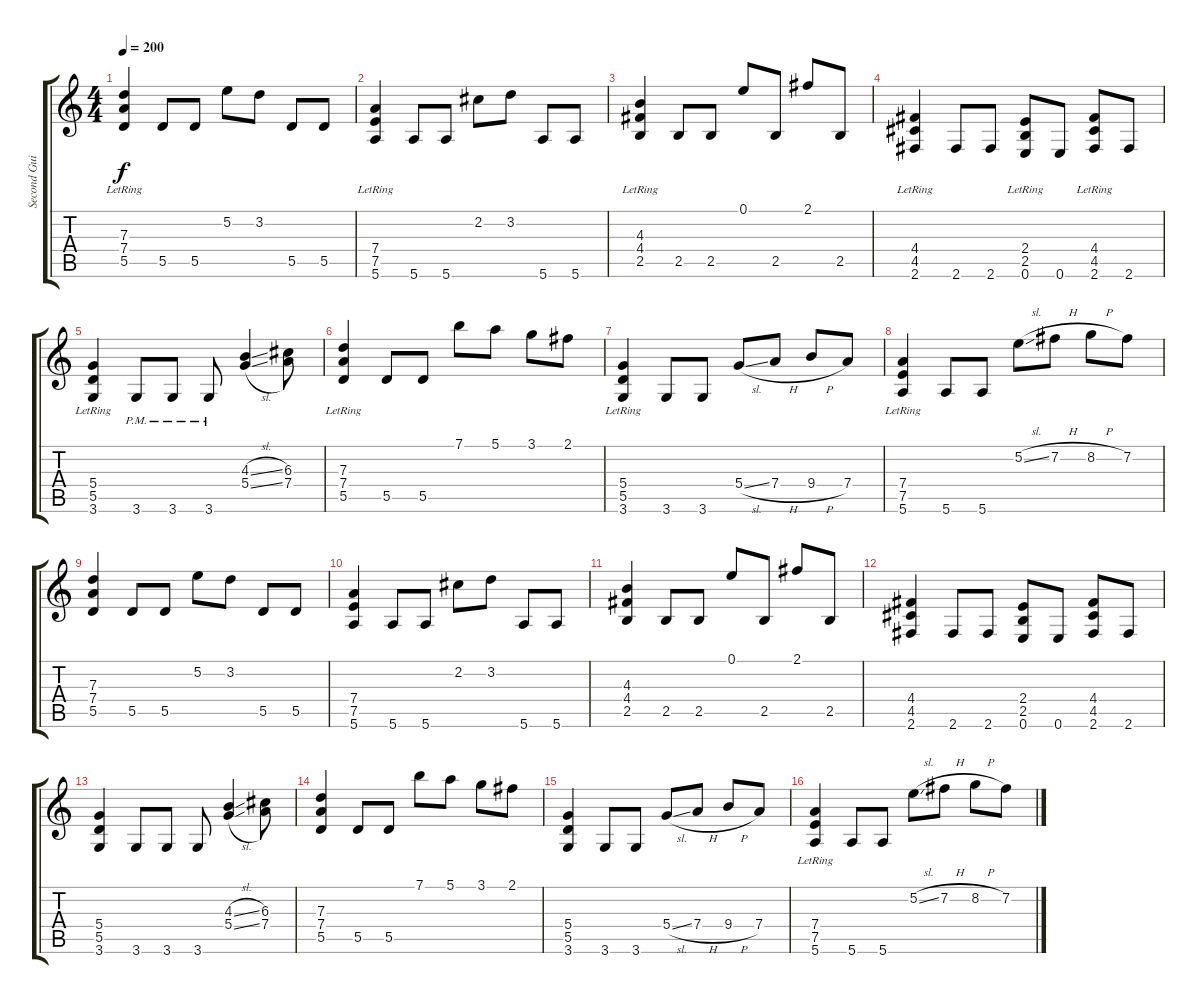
\track ("Second Guitar" "Second Gui") {instrument overdrivenguitar}
\staff {score tabs}
\tuning (E4 B3 G3 D3 A2 E2) {hide}
\ts (4 4)
\tempo 200
\clef g2
\ks c
(7.3{lr} 7.4{lr} 5.5).4{dy f instrument distortionguitar} 5.5.8 5.5.8 5.2.8 3.2.8 5.5.8 5.5.8 |
(7.4{lr} 7.5{lr} 5.6).4 5.6.8 5.6.8 2.2.8 3.2.8 5.6.8 5.6.8 |
(4.3{lr} 4.4{lr} 2.5).4 2.5.8 2.5.8 0.1.8 2.5.8 2.1.8 2.5.8 |
(4.4{lr} 4.5{lr} 2.6).4 2.6.8 2.6.8 (2.4{lr} 2.5{lr} 0.6).8 0.6.8 (4.4{lr} 4.5{lr} 2.6).8 2.6.8 |
(5.4{lr} 5.5{lr} 3.6).4 3.6{pm}.8 3.6{pm}.8 3.6{pm}.8 (4.3{sl} 5.4{sl}).4 (6.3 7.4).8 |
(7.3{lr} 7.4{lr} 5.5).4 5.5.8 5.5.8 7.1.8 5.1.8 3.1.8 2.1.8 |
(5.4{lr} 5.5{lr} 3.6).4 3.6.8 3.6.8 5.4{sl}.8 7.4{h}.8 9.4{h}.8 7.4.8 |
(7.4{lr} 7.5{lr} 5.6).4 5.6.8 5.6.8 5.2{sl}.8 7.2{h}.8 8.2{h}.8 7.2.8 |
(7.3 7.4 5.5).4 5.5.8 5.5.8 5.2.8 3.2.8 5.5.8 5.5.8 |
(7.4 7.5 5.6).4 5.6.8 5.6.8 2.2.8 3.2.8 5.6.8 5.6.8 |
(4.3 4.4 2.5).4 2.5.8 2.5.8 0.1.8 2.5.8 2.1.8 2.5.8 |
(4.4 4.5 2.6).4 2.6.8 2.6.8 (2.4 2.5 0.6).8 0.6.8 (4.4 4.5 2.6).8 2.6.8 |
(5.4 5.5 3.6).4 3.6.8 3.6.8 3.6.8 (4.3{sl} 5.4{sl}).4 (6.3 7.4).8 |
(7.3 7.4 5.5).4 5.5.8 5.5.8 7.1.8 5.1.8 3.1.8 2.1.8 |
(5.4 5.5 3.6).4 3.6.8 3.6.8 5.4{sl}.8 7.4{h}.8 9.4{h}.8 7.4.8 |
(7.4{lr} 7.5{lr} 5.6).4 5.6.8 5.6.8 5.2{sl}.8 7.2{h}.8 8.2{h}.8 7.2.8
